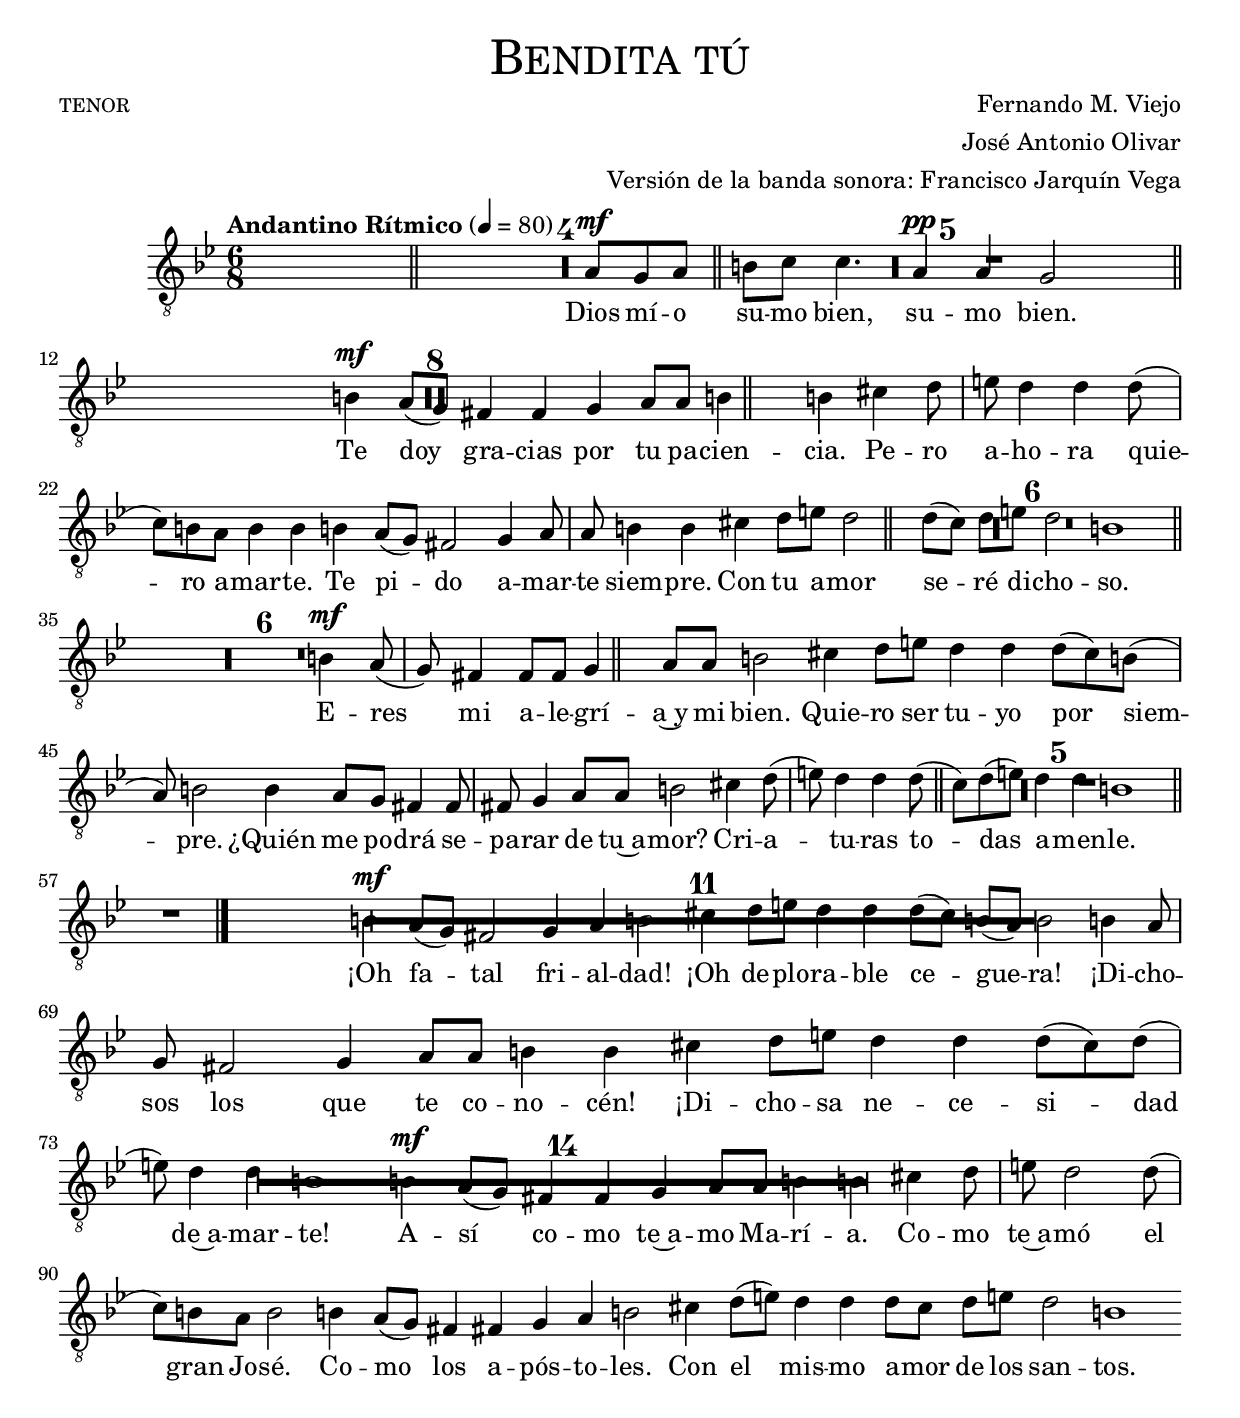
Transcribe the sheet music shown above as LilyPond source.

% En fatima apareciste - Tenor
% by serachsam

\language "espanol"
\version "2.23.2"

% --- Global parameters
particle = 1
jump = \break
pulse = 4

% --- Includes
title = "Bendita tú"
subtitle = ""
subsubtitle = ""
autor = "Fernando M. Viejo"
arranger = "José Antonio Olivar"
other = "Versión de la banda sonora: Francisco Jarquín Vega"
papper = "letter"
size = 20

global = {
    \tempo "Andantino Rítmico" 4 = 80
    \key sol \minor
    \time 6/8

    \partial 4. s4.
    \bar "||"
    s2.*4
    \bar "||"
    s2.*7
    \bar "||"
    s2.*8
    \bar "||"
    s2.*7
    \bar "||"
    s2.*8
    \bar "||"
    s2.*7
    \bar "||"
    s2.*8
    \bar "||"
    s2.*7
    \bar "||"
    s2.
    \bar "|."
}

\include "tenor.ily"
\include "metronome.ily"

% --- Global size
#(set-global-staff-size 21)

% --- Header
\header {
  title = \markup{\fontsize #2 \medium \smallCaps \title}
  subtitle = \markup{\medium \subtitle}
  subsubtitle = \markup{\medium \subsubtitle}
  poet = \markup{\caps "tenor"}
  composer = \autor
  arranger = \markup {\right-column { \arranger \other}}
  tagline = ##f
  breakbefore = ##t
}

% --- Music

% --- Harmony

% --- Sheet
\score {
  <<
    \new Staff { <<
      \set Staff.midiInstrument = #"english horn"
      %\set Staff.midiMaximumVolume = #1.5
      \new Voice = "tenor" { << \global \tenor >> }
      \new Lyrics \lyricsto "tenor" { \tenor-lyrics }
    >> }
    %\metronome
  >>
  \midi {}
  \layout {}
}

% --- Paper
\paper {
  #(set-default-paper-size "letter")
  page-breaking = #ly:page-turn-breaking
}
